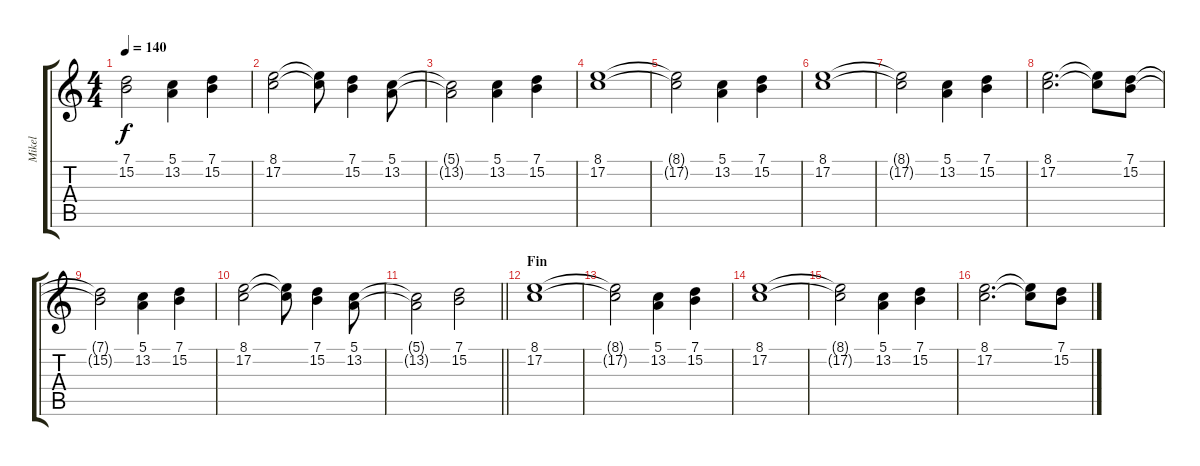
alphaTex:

\track ("Mikel" "Mikel") {instrument stringensemble1}
\staff {score tabs}
\tuning (E4 B3 G3 D3 A2 E2) {hide}
\ts (4 4)
\tempo 140
\clef g2
\ks c
(7.1{t} 15.2{t}).2{dy f} (5.1 13.2).4 (7.1 15.2).4 |
(8.1 17.2).2 (8.1{t} 17.2{t}).8 (7.1 15.2).4 (5.1 13.2).8 |
(5.1{t} 13.2{t}).2 (5.1 13.2).4 (7.1 15.2).4 |
(8.1 17.2).1 |
(8.1{t} 17.2{t}).2 (5.1 13.2).4 (7.1 15.2).4 |
(8.1 17.2).1 |
(8.1{t} 17.2{t}).2 (5.1 13.2).4 (7.1 15.2).4 |
(8.1 17.2).2{d} (8.1{t} 17.2{t}).8 (7.1 15.2).8 |
(7.1{t} 15.2{t}).2 (5.1 13.2).4 (7.1 15.2).4 |
(8.1 17.2).2 (8.1{t} 17.2{t}).8 (7.1 15.2).4 (5.1 13.2).8 |
\barLineRight lightlight
(5.1{t} 13.2{t}).2 (7.1 15.2).2 |
\section ("" "Fin")
(8.1 17.2).1 |
(8.1{t} 17.2{t}).2 (5.1 13.2).4 (7.1 15.2).4 |
(8.1 17.2).1 |
(8.1{t} 17.2{t}).2 (5.1 13.2).4{volume 0} (7.1 15.2).4 |
(8.1 17.2).2{d} (8.1{t} 17.2{t}).8 (7.1 15.2).8
